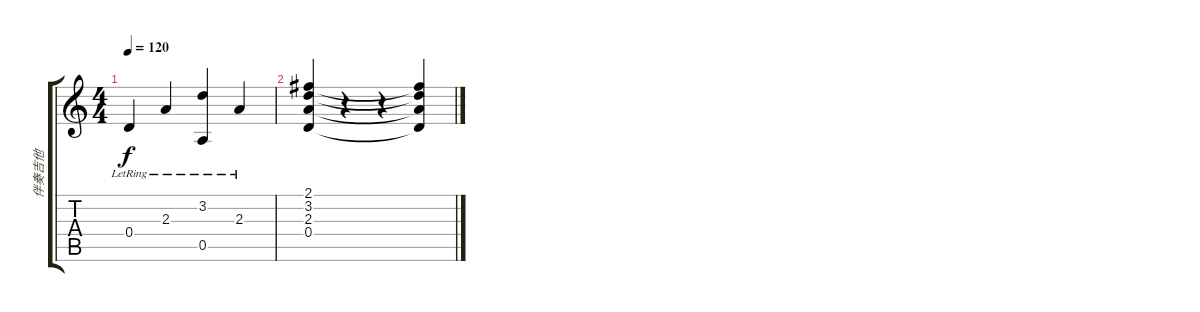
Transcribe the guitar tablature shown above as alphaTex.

\track ("伴奏吉他" "伴奏吉他") {instrument acousticguitarnylon}
\staff {score tabs}
\tuning (E4 B3 G3 D3 A2 E2) {hide}
\ts (4 4)
\tempo 120
\clef g2
\ks c
0.4{lr}.4{dy f} 2.3{lr}.4 (3.2{lr} 0.5{t}).4 2.3{lr}.4 |
(2.1 3.2 2.3 0.4).4 r.4 r.4 (2.1{t} 3.2{t} 2.3{t} 0.4{t}).4
